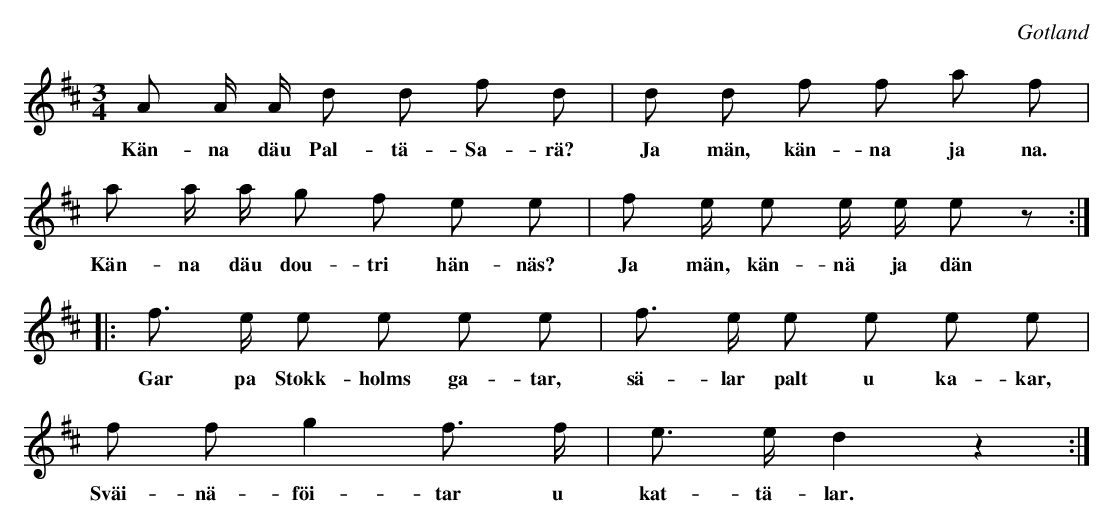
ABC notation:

X:1
T:
O:Gotland
M:3/4
L:1/8
K:D
A A/ A/ d d f d|d d f f a f|
w:Kän-na däu Pal-tä-Sa-rä? Ja män, kän-na ja na.
a a/ a/ g f e e|f e/ e e/ e/ e z::
w:Kän-na däu dou-tri hän-näs? Ja män, kän-nä ja dän
f> e e e e e|f> e e e e e|
w:Gar pa Stokk-holms ga-tar, sä-lar palt u ka-kar,
f f g2 f> f|e> e d2 z2:|
w:Sväi-nä-föi-tar u kat-tä-lar.
